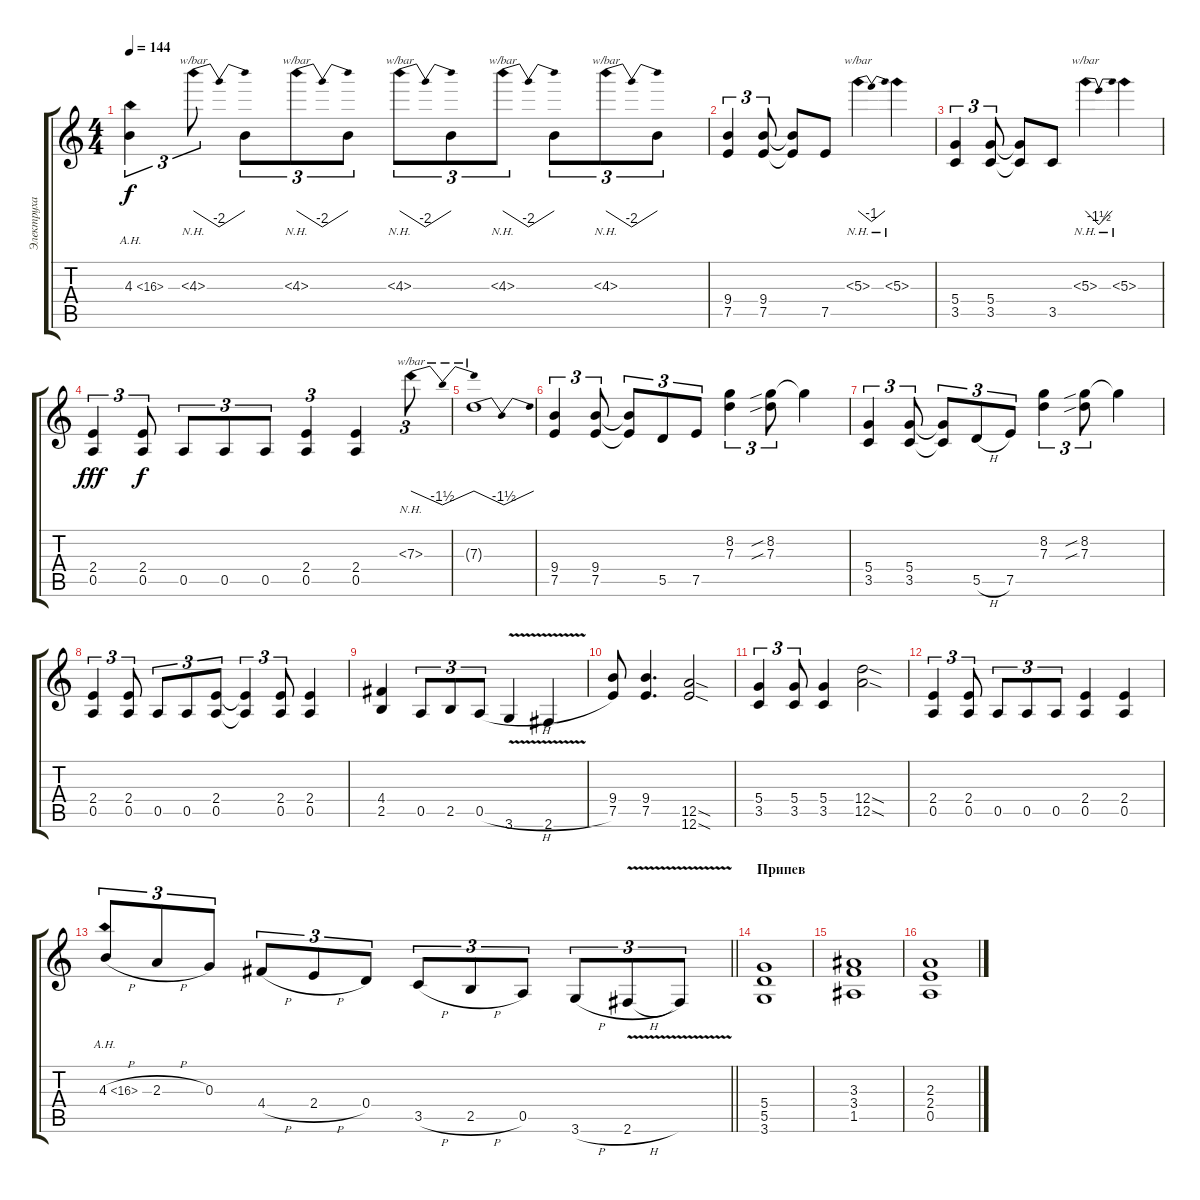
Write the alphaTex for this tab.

\track ("Электруха" "Электруха") {instrument distortionguitar}
\staff {score tabs}
\tuning (E4 B3 G3 D3 A2 E2) {hide}
\ts (4 4)
\tempo 144
\clef g2
\ks c
4.3{ah 12}.4{tu (3 2) dy f} 4.3{nh}.8{tu (3 2) tbe (dip default 0 0 30 -8 60 0)} 4.3{t}.8{tu (3 2)} 4.3{nh}.8{tu (3 2) tbe (dip default 0 0 30 -8 60 0)} 4.3{t}.8{tu (3 2)} 4.3{nh}.8{tu (3 2) tbe (dip default 0 0 30 -8 60 0)} 4.3{t}.8{tu (3 2)} 4.3{nh}.8{tu (3 2) tbe (dip default 0 0 30 -8 60 0)} 4.3{t}.8{tu (3 2)} 4.3{nh}.8{tu (3 2) tbe (dip default 0 0 30 -8 60 0)} 4.3{t}.8{tu (3 2)} |
(9.4 7.5).4{tu (3 2)} (9.4 7.5).8{tu (3 2)} (9.4{t} 7.5{t}).8 7.5.8 5.3{nh}.4{tbe (dip default 0 0 30 -4 60 0)} 5.3{nh}.4 |
(5.4 3.5).4{tu (3 2)} (5.4 3.5).8{tu (3 2)} (5.4{t} 3.5{t}).8 3.5.8 5.3{nh}.4{tbe (dip default 0 0 30 -6 60 0)} 5.3{nh}.4 |
(2.4 0.5).4{tu (3 2) dy fff} (2.4 0.5).8{tu (3 2) dy f} 0.5.8{tu (3 2)} 0.5.8{tu (3 2)} 0.5.8{tu (3 2)} (2.4 0.5).4{tu (3 2)} (2.4 0.5).4 7.3{nh}.8{tu (3 2) tbe (dip default 0 0 30 -6 60 0)} |
7.3{t}.1{tbe (dip default 0 0 30 -6 60 0)} |
(9.4 7.5).4{tu (3 2)} (9.4 7.5).8{tu (3 2)} (9.4{t} 7.5{t}).8{tu (3 2)} 5.5.8{tu (3 2)} 7.5.8{tu (3 2)} (8.2 7.3).4{tu (3 2)} (8.2{sib} 7.3{sib}).8{tu (3 2)} 8.2{t}.4 |
(5.4 3.5).4{tu (3 2)} (5.4 3.5).8{tu (3 2)} (5.4{t} 3.5{t}).8{tu (3 2)} 5.5{h}.8{tu (3 2)} 7.5.8{tu (3 2)} (8.2 7.3).4{tu (3 2)} (8.2{sib} 7.3{sib}).8{tu (3 2)} 8.2{t}.4 |
(2.4 0.5).4{tu (3 2)} (2.4 0.5).8{tu (3 2)} 0.5.8{tu (3 2)} 0.5.8{tu (3 2)} (2.4 0.5).8{tu (3 2)} (2.4{t} 0.5{t}).4{tu (3 2)} (2.4 0.5).8{tu (3 2)} (2.4 0.5).4 |
(4.4 2.5).4 0.5.8{tu (3 2)} 2.5.8{tu (3 2)} 0.5{h}.8{tu (3 2)} 3.6{v}.4 2.6{v}.4 |
(9.4 7.5).8 (9.4 7.5).4{d} (12.5{sod} 12.6{sod}).2 |
(5.4 3.5).4{tu (3 2)} (5.4 3.5).8{tu (3 2)} (5.4 3.5).4 (12.4{sod} 12.5{sod}).2 |
(2.4 0.5).4{tu (3 2)} (2.4 0.5).8{tu (3 2)} 0.5.8{tu (3 2)} 0.5.8{tu (3 2)} 0.5.8{tu (3 2)} (2.4 0.5).4 (2.4 0.5).4 |
\barLineRight lightlight
4.3{ah 12 h}.8{tu (3 2)} 2.3{h}.8{tu (3 2)} 0.3.8{tu (3 2)} 4.4{h}.8{tu (3 2)} 2.4{h}.8{tu (3 2)} 0.4.8{tu (3 2)} 3.5{h}.8{tu (3 2)} 2.5{h}.8{tu (3 2)} 0.5.8{tu (3 2)} 3.6{h}.8{tu (3 2)} 2.6{v h}.8{tu (3 2)} 2.6{t}.8{tu (3 2)} |
\section ("" "Припев")
(5.4 5.5 3.6).1 |
(3.3 3.4 1.5).1 |
(2.3 2.4 0.5).1
